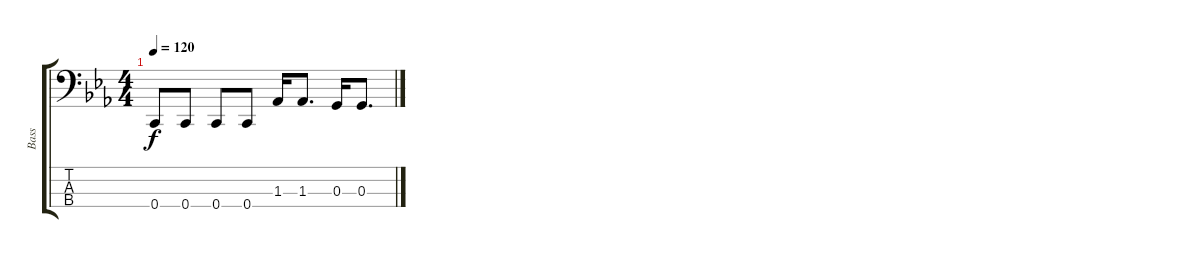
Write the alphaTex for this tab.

\track ("Bass" "Bass") {instrument electricbassfinger}
\staff {score tabs}
\tuning (F2 C2 G1 C1) {hide}
\ts (4 4)
\tempo 120
\clef f4
\ks cminor
0.4.8{dy f} 0.4.8 0.4.8 0.4.8 1.3.16 1.3.8{d} 0.3.16 0.3.8{d}
